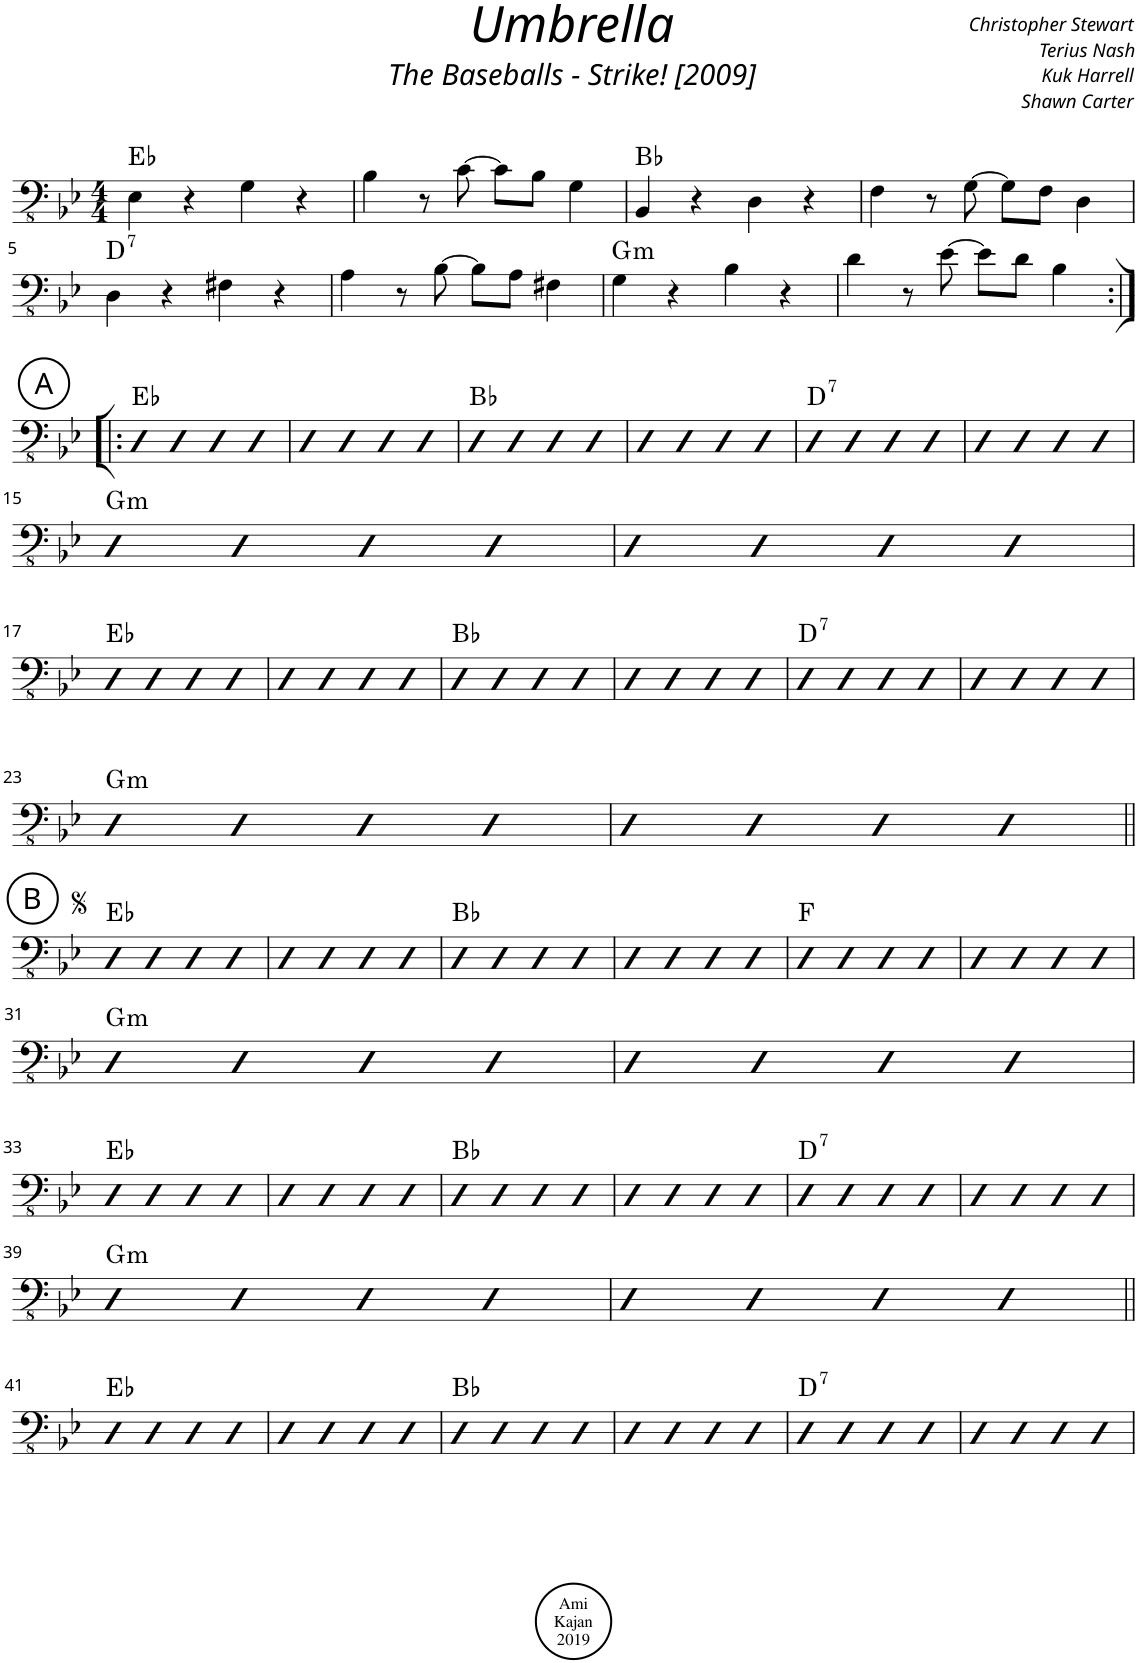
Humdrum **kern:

**kern	**harte
*part1	*part1
*staff1	*
*I"Acoustic Bass	*
*I'Bass	*
*clefFv4	*
*k[b-e-]	*
*M4/4	*
=1	=1
4EE-\	Eb:maj
4r	.
4GG\	.
4r	.
=2	=2
4BB-\	.
8r	.
[8C\	.
8C\L]	.
8BB-\J	.
4GG\	.
=3	=3
4BBB-/	Bb:maj
4r	.
4DD\	.
4r	.
=4	=4
4FF\	.
8r	.
[8GG\	.
8GG\L]	.
8FF\J	.
4DD\	.
!!LO:LB:g=z
=5	=5
!	!LO:H:kt=7
4DD\	D:7
4r	.
4FF#X\	.
4r	.
=6	=6
4AA\	.
8r	.
[8BB-\	.
8BB-\L]	.
8AA\J	.
4FF#X\	.
=7	=7
!	!LO:H:kt=m
4GG\	G:min
4r	.
4BB-\	.
4r	.
=8	=8
4D\	.
8r	.
[8E-\	.
8E-\L]	.
8D\J	.
4BB-\	.
!!LO:LB:g=z
!!LO:REH:place=s1:a:cj:enc=circle:fs=14:t=A
=9:|!|:	=9:|!|:
4DD	Eb:maj
4DD	.
4DD	.
4DD	.
=10	=10
4DD	.
4DD	.
4DD	.
4DD	.
=11	=11
4DD	Bb:maj
4DD	.
4DD	.
4DD	.
=12	=12
4DD	.
4DD	.
4DD	.
4DD	.
=13	=13
!	!LO:H:kt=7
4DD	D:7
4DD	.
4DD	.
4DD	.
=14	=14
4DD	.
4DD	.
4DD	.
4DD	.
!!LO:LB:g=z
=15	=15
!	!LO:H:kt=m
4DD	G:min
4DD	.
4DD	.
4DD	.
=16	=16
4DD	.
4DD	.
4DD	.
4DD	.
!!LO:LB:g=z
=17	=17
4DD	Eb:maj
4DD	.
4DD	.
4DD	.
=18	=18
4DD	.
4DD	.
4DD	.
4DD	.
=19	=19
4DD	Bb:maj
4DD	.
4DD	.
4DD	.
=20	=20
4DD	.
4DD	.
4DD	.
4DD	.
=21	=21
!	!LO:H:kt=7
4DD	D:7
4DD	.
4DD	.
4DD	.
=22	=22
4DD	.
4DD	.
4DD	.
4DD	.
!!LO:LB:g=z
=23	=23
!	!LO:H:kt=m
4DD	G:min
4DD	.
4DD	.
4DD	.
=24	=24
4DD	.
4DD	.
4DD	.
4DD	.
!!LO:LB:g=z
!!LO:REH:place=s1:a:cj:enc=circle:fs=14:t=B
=25||	=25||
4DD	Eb:maj
4DD	.
4DD	.
4DD	.
=26	=26
4DD	.
4DD	.
4DD	.
4DD	.
=27	=27
4DD	Bb:maj
4DD	.
4DD	.
4DD	.
=28	=28
4DD	.
4DD	.
4DD	.
4DD	.
=29	=29
4DD	F:maj
4DD	.
4DD	.
4DD	.
=30	=30
4DD	.
4DD	.
4DD	.
4DD	.
!!LO:LB:g=z
=31	=31
!	!LO:H:kt=m
4DD	G:min
4DD	.
4DD	.
4DD	.
=32	=32
4DD	.
4DD	.
4DD	.
4DD	.
!!LO:LB:g=z
=33	=33
4DD	Eb:maj
4DD	.
4DD	.
4DD	.
=34	=34
4DD	.
4DD	.
4DD	.
4DD	.
=35	=35
4DD	Bb:maj
4DD	.
4DD	.
4DD	.
=36	=36
4DD	.
4DD	.
4DD	.
4DD	.
=37	=37
!	!LO:H:kt=7
4DD	D:7
4DD	.
4DD	.
4DD	.
=38	=38
4DD	.
4DD	.
4DD	.
4DD	.
!!LO:LB:g=z
=39	=39
!	!LO:H:kt=m
4DD	G:min
4DD	.
4DD	.
4DD	.
=40	=40
4DD	.
4DD	.
4DD	.
4DD	.
!!LO:LB:g=z
=41||	=41||
4DD	Eb:maj
4DD	.
4DD	.
4DD	.
=42	=42
4DD	.
4DD	.
4DD	.
4DD	.
=43	=43
4DD	Bb:maj
4DD	.
4DD	.
4DD	.
=44	=44
4DD	.
4DD	.
4DD	.
4DD	.
=45	=45
!	!LO:H:kt=7
4DD	D:7
4DD	.
4DD	.
4DD	.
=46	=46
4DD	.
4DD	.
4DD	.
4DD	.
=	=
*-	*-
